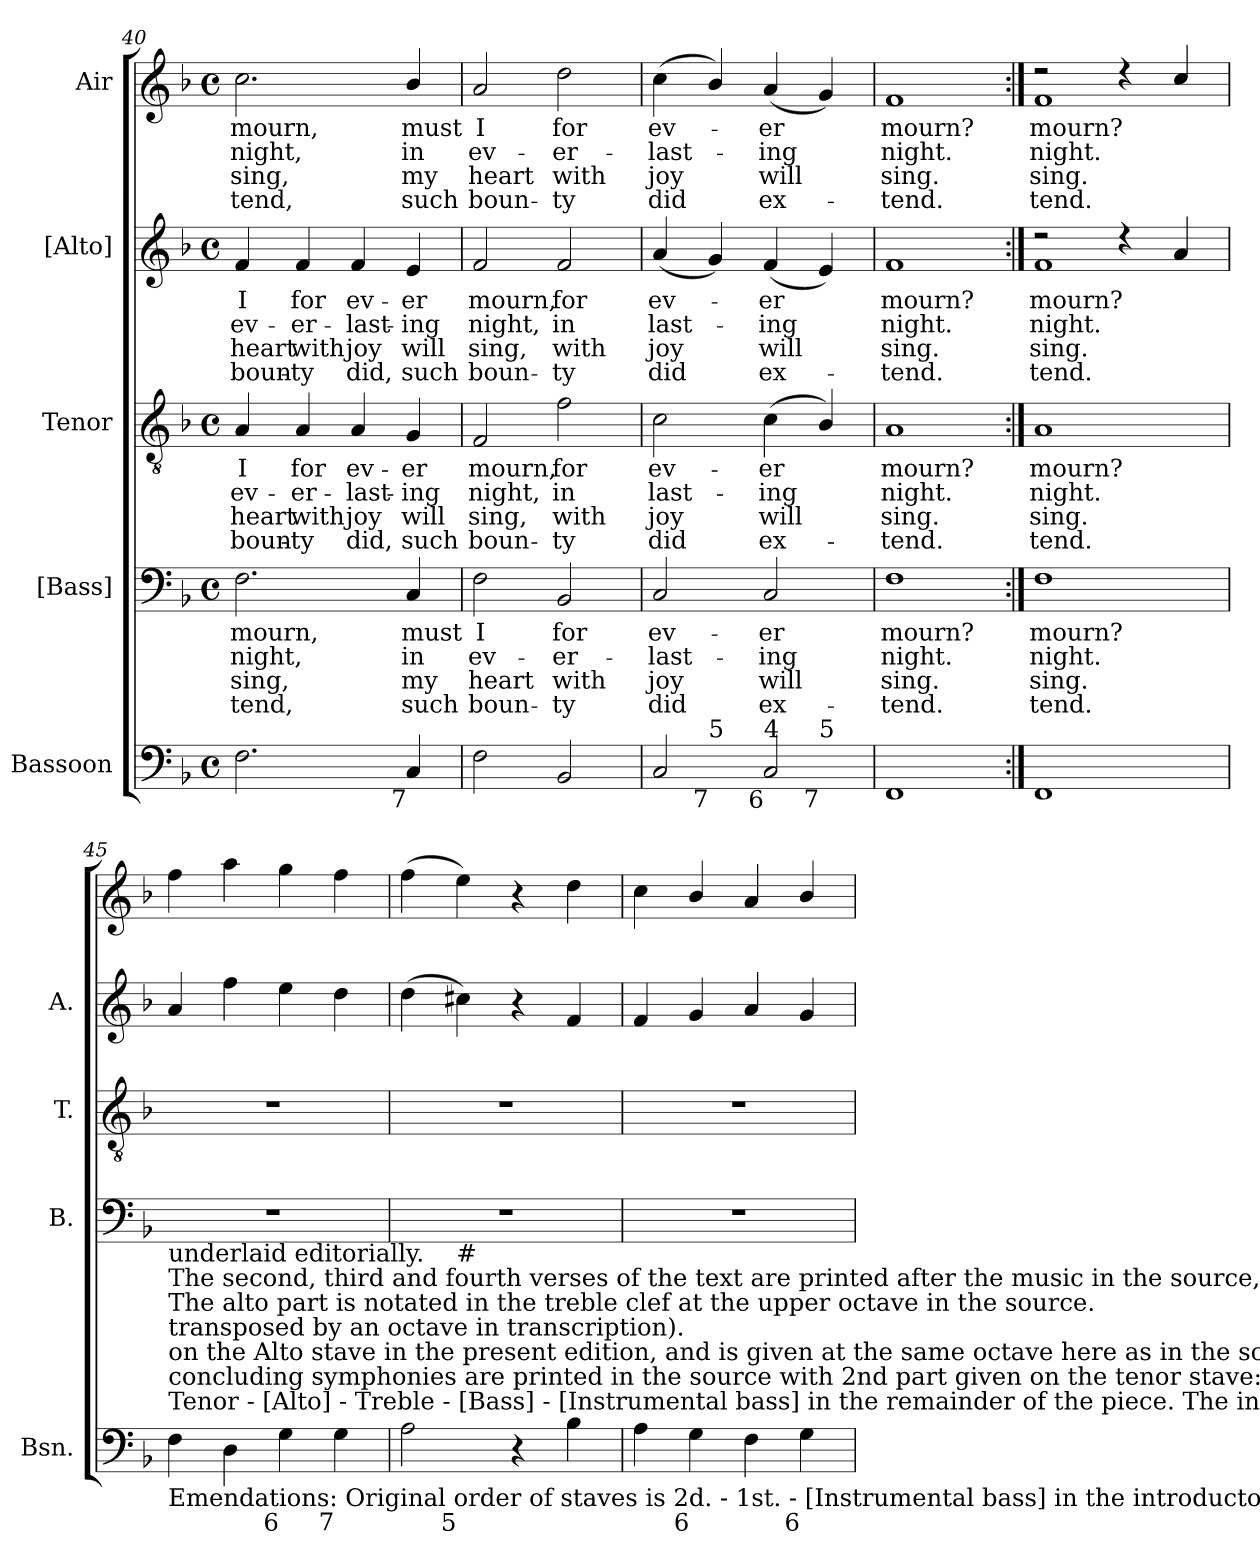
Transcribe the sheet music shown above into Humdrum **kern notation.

**kern	**kern	**text	**text	**text	**text	**kern	**text	**text	**text	**text	**kern	**text	**text	**text	**text	**kern	**text	**text	**text	**text
*part5	*part4	*part4	*part4	*part4	*part4	*part3	*part3	*part3	*part3	*part3	*part2	*part2	*part2	*part2	*part2	*part1	*part1	*part1	*part1	*part1
*staff5	*staff4	*staff4	*staff4	*staff4	*staff4	*staff3	*staff3	*staff3	*staff3	*staff3	*staff2	*staff2	*staff2	*staff2	*staff2	*staff1	*staff1	*staff1	*staff1	*staff1
*I"Bassoon	*I"[Bass]	*	*	*	*	*I"Tenor	*	*	*	*	*I"[Alto]	*	*	*	*	*I"Air	*	*	*	*
*I'Bsn.	*I'B.	*	*	*	*	*I'T.	*	*	*	*	*I'A.	*	*	*	*	*	*	*	*	*
!!LO:PB:g=z
*clefF4	*clefF4	*	*	*	*	*clefGv2	*	*	*	*	*clefG2	*	*	*	*	*clefG2	*	*	*	*
*	*	*	*	*	*	*ITrd7c12	*	*	*	*	*	*	*	*	*	*	*	*	*	*
*k[b-]	*k[b-]	*	*	*	*	*k[b-]	*	*	*	*	*k[b-]	*	*	*	*	*k[b-]	*	*	*	*
*F:	*F:	*	*	*	*	*F:	*	*	*	*	*F:	*	*	*	*	*F:	*	*	*	*
*M4/4	*M4/4	*	*	*	*	*M4/4	*	*	*	*	*M4/4	*	*	*	*	*M4/4	*	*	*	*
*met(c)	*met(c)	*	*	*	*	*met(c)	*	*	*	*	*met(c)	*	*	*	*	*met(c)	*	*	*	*
=40	=40	=40	=40	=40	=40	=40	=40	=40	=40	=40	=40	=40	=40	=40	=40	=40	=40	=40	=40	=40
!	!	!LO:LY:b:color=#000000	!LO:LY:b:color=#000000	!LO:LY:b:color=#000000	!LO:LY:b:color=#000000	!	!	!	!	!	!	!	!	!	!	!	!	!	!	!
!	!	!	!	!	!	!	!LO:LY:b:color=#000000	!LO:LY:b:color=#000000	!LO:LY:b:color=#000000	!LO:LY:b:color=#000000	!	!	!	!	!	!	!	!	!	!
!	!	!	!	!	!	!	!	!	!	!	!	!LO:LY:b:color=#000000	!LO:LY:b:color=#000000	!LO:LY:b:color=#000000	!LO:LY:b:color=#000000	!	!	!	!	!
!	!	!	!	!	!	!	!	!	!	!	!	!	!	!	!	!	!LO:LY:b:color=#000000	!LO:LY:b:color=#000000	!LO:LY:b:color=#000000	!LO:LY:b:color=#000000
2.Fi\	2.Fi\	mourn,	night,	-sing,	tend,	4AAi/	I	ev-	heart	boun-	4fi/	I	ev-	heart	boun-	2.cci\	mourn,	night,	-sing,	tend,
!	!	!	!	!	!	!	!LO:LY:b:color=#000000	!LO:LY:b:color=#000000	!LO:LY:b:color=#000000	!LO:LY:b:color=#000000	!	!	!	!	!	!	!	!	!	!
!	!	!	!	!	!	!	!	!	!	!	!	!LO:LY:b:color=#000000	!LO:LY:b:color=#000000	!LO:LY:b:color=#000000	!LO:LY:b:color=#000000	!	!	!	!	!
.	.	.	.	.	.	4AAi/	for	-er-	-with	ty	4fi/	for	-er-	-with	ty	.	.	.	.	.
!	!	!	!	!	!	!	!LO:LY:b:color=#000000	!LO:LY:b:color=#000000	!LO:LY:b:color=#000000	!LO:LY:b:color=#000000	!	!	!	!	!	!	!	!	!	!
!	!	!	!	!	!	!	!	!	!	!	!	!LO:LY:b:color=#000000	!LO:LY:b:color=#000000	!LO:LY:b:color=#000000	!LO:LY:b:color=#000000	!	!	!	!	!
.	.	.	.	.	.	4AAi/	ev-	-last-	joy	did,	4fi/	ev-	-last-	joy	did,	.	.	.	.	.
!	!	!LO:LY:b:color=#000000	!LO:LY:b:color=#000000	!LO:LY:b:color=#000000	!LO:LY:b:color=#000000	!	!	!	!	!	!	!	!	!	!	!	!	!	!	!
!	!	!	!	!	!	!	!LO:LY:b:color=#000000	!LO:LY:b:color=#000000	!LO:LY:b:color=#000000	!LO:LY:b:color=#000000	!	!	!	!	!	!	!	!	!	!
!	!	!	!	!	!	!	!	!	!	!	!	!LO:LY:b:color=#000000	!LO:LY:b:color=#000000	!LO:LY:b:color=#000000	!LO:LY:b:color=#000000	!	!	!	!	!
!LO:TX:b:rj:t=7	!	!	!	!	!	!	!	!	!	!	!	!	!	!	!	!	!	!	!	!
!	!	!	!	!	!	!	!	!	!	!	!	!	!	!	!	!	!LO:LY:b:color=#000000	!LO:LY:b:color=#000000	!LO:LY:b:color=#000000	!LO:LY:b:color=#000000
4Ci/	4Ci/	must	in	my	such	4GGi/	-er	-ing	will	such	4ei/	-er	-ing	will	such	4b-i/	must	in	my	such
=41	=41	=41	=41	=41	=41	=41	=41	=41	=41	=41	=41	=41	=41	=41	=41	=41	=41	=41	=41	=41
!	!	!LO:LY:b:color=#000000	!LO:LY:b:color=#000000	!LO:LY:b:color=#000000	!LO:LY:b:color=#000000	!	!	!	!	!	!	!	!	!	!	!	!	!	!	!
!	!	!	!	!	!	!	!LO:LY:b:color=#000000	!LO:LY:b:color=#000000	!LO:LY:b:color=#000000	!LO:LY:b:color=#000000	!	!	!	!	!	!	!	!	!	!
!	!	!	!	!	!	!	!	!	!	!	!	!LO:LY:b:color=#000000	!LO:LY:b:color=#000000	!LO:LY:b:color=#000000	!LO:LY:b:color=#000000	!	!	!	!	!
!	!	!	!	!	!	!	!	!	!	!	!	!	!	!	!	!	!LO:LY:b:color=#000000	!LO:LY:b:color=#000000	!LO:LY:b:color=#000000	!LO:LY:b:color=#000000
2Fi\	2Fi\	I	ev-	heart	boun-	2FFi/	mourn,	night,	sing,	boun-	2fi/	mourn,	night,	sing,	boun-	2ai/	I	ev-	heart	boun-
!	!	!LO:LY:b:color=#000000	!LO:LY:b:color=#000000	!LO:LY:b:color=#000000	!LO:LY:b:color=#000000	!	!	!	!	!	!	!	!	!	!	!	!	!	!	!
!	!	!	!	!	!	!	!LO:LY:b:color=#000000	!LO:LY:b:color=#000000	!LO:LY:b:color=#000000	!LO:LY:b:color=#000000	!	!	!	!	!	!	!	!	!	!
!	!	!	!	!	!	!	!	!	!	!	!	!LO:LY:b:color=#000000	!LO:LY:b:color=#000000	!LO:LY:b:color=#000000	!LO:LY:b:color=#000000	!	!	!	!	!
!	!	!	!	!	!	!	!	!	!	!	!	!	!	!	!	!	!LO:LY:b:color=#000000	!LO:LY:b:color=#000000	!LO:LY:b:color=#000000	!LO:LY:b:color=#000000
2BB-i/	2BB-i/	for	-er-	-with	ty	2Fi\	for	in	-with	ty	2fi/	for	in	-with	ty	2ddi\	for	-er-	-with	ty
=42	=42	=42	=42	=42	=42	=42	=42	=42	=42	=42	=42	=42	=42	=42	=42	=42	=42	=42	=42	=42
!	!	!LO:LY:b:color=#000000	!LO:LY:b:color=#000000	!LO:LY:b:color=#000000	!LO:LY:b:color=#000000	!	!	!	!	!	!	!	!	!	!	!	!	!	!	!
!	!	!	!	!	!	!	!LO:LY:b:color=#000000	!LO:LY:b:color=#000000	!LO:LY:b:color=#000000	!LO:LY:b:color=#000000	!	!	!	!	!	!	!	!	!	!
!	!	!	!	!	!	!	!	!	!	!	!	!LO:LY:b:color=#000000	!LO:LY:b:color=#000000	!LO:LY:b:color=#000000	!LO:LY:b:color=#000000	!	!	!	!	!
!LO:TX:b:rj:t=8	!	!	!	!	!	!	!	!	!	!	!	!	!	!	!	!	!	!	!	!
!LO:TX:t=6	!	!	!	!	!	!	!	!	!	!	!	!	!	!	!	!	!	!	!	!
!	!	!	!	!	!	!	!	!	!	!	!	!	!	!	!	!	!LO:LY:b:color=#000000	!LO:LY:b:color=#000000	!LO:LY:b:color=#000000	!LO:LY:b:color=#000000
*^	*	*	*	*	*	*	*	*	*	*	*	*	*	*	*	*	*	*	*	*
*	*^	*	*	*	*	*	*	*	*	*	*	*	*	*	*	*	*	*	*	*	*
2Ci/	4ryy	2.ryy	2Ci/	ev-	-last-	joy	did	2Ci\	ev-	last-	joy	did	(4ai/	ev-	last-	joy	did	(4cci\	ev-	-last-	joy	did
!	!LO:TX:b:rj:t=7	!	!	!	!	!	!	!	!	!	!	!	!	!	!	!	!	!	!	!	!	!
!	!LO:TX:t=5	!	!	!	!	!	!	!	!	!	!	!	!	!	!	!	!	!	!	!	!	!
.	2.ryy	.	.	.	.	.	.	.	.	.	.	.	4gi/)	.	.	.	.	4b-i/)	.	.	.	.
!	!	!	!	!LO:LY:b:color=#000000	!LO:LY:b:color=#000000	!LO:LY:b:color=#000000	!LO:LY:b:color=#000000	!	!	!	!	!	!	!	!	!	!	!	!	!	!	!
!	!	!	!	!	!	!	!	!	!LO:LY:b:color=#000000	!LO:LY:b:color=#000000	!LO:LY:b:color=#000000	!LO:LY:b:color=#000000	!	!	!	!	!	!	!	!	!	!
!	!	!	!	!	!	!	!	!	!	!	!	!	!	!LO:LY:b:color=#000000	!LO:LY:b:color=#000000	!LO:LY:b:color=#000000	!LO:LY:b:color=#000000	!	!	!	!	!
!LO:TX:b:rj:t=6	!	!	!	!	!	!	!	!	!	!	!	!	!	!	!	!	!	!	!	!	!	!
!LO:TX:t=4	!	!	!	!	!	!	!	!	!	!	!	!	!	!	!	!	!	!	!	!	!	!
!	!	!	!	!	!	!	!	!	!	!	!	!	!	!	!	!	!	!	!LO:LY:b:color=#000000	!LO:LY:b:color=#000000	!LO:LY:b:color=#000000	!LO:LY:b:color=#000000
2Ci/	.	.	2Ci/	-er	-ing	will	ex-	(4Ci\	-er	-ing	will	ex-	(4fi/	-er	-ing	will	ex-	(4ai/	-er	-ing	will	ex-
!	!	!LO:TX:b:rj:t=7	!	!	!	!	!	!	!	!	!	!	!	!	!	!	!	!	!	!	!	!
!	!	!LO:TX:t=5	!	!	!	!	!	!	!	!	!	!	!	!	!	!	!	!	!	!	!	!
.	.	4ryy	.	.	.	.	.	4BB-i/)	.	.	.	.	4ei/)	.	.	.	.	4gi/)	.	.	.	.
*v	*v	*v	*	*	*	*	*	*	*	*	*	*	*	*	*	*	*	*	*	*	*	*
=43	=43	=43	=43	=43	=43	=43	=43	=43	=43	=43	=43	=43	=43	=43	=43	=43	=43	=43	=43	=43
*^	*	*	*	*	*	*	*	*	*	*	*	*	*	*	*	*	*	*	*	*
*	*^	*	*	*	*	*	*	*	*	*	*	*	*	*	*	*	*	*	*	*	*
!	!	!	!	!LO:LY:b:color=#000000	!LO:LY:b:color=#000000	!LO:LY:b:color=#000000	!LO:LY:b:color=#000000	!	!	!	!	!	!	!	!	!	!	!	!	!	!	!
*v	*v	*v	*	*	*	*	*	*	*	*	*	*	*	*	*	*	*	*	*	*	*	*
*^	*	*	*	*	*	*	*	*	*	*	*	*	*	*	*	*	*	*	*	*
*	*^	*	*	*	*	*	*	*	*	*	*	*	*	*	*	*	*	*	*	*	*
!	!	!	!	!	!	!	!	!	!LO:LY:b:color=#000000	!LO:LY:b:color=#000000	!LO:LY:b:color=#000000	!LO:LY:b:color=#000000	!	!	!	!	!	!	!	!	!	!
*v	*v	*v	*	*	*	*	*	*	*	*	*	*	*	*	*	*	*	*	*	*	*	*
*^	*	*	*	*	*	*	*	*	*	*	*	*	*	*	*	*	*	*	*	*
*	*^	*	*	*	*	*	*	*	*	*	*	*	*	*	*	*	*	*	*	*	*
!	!	!	!	!	!	!	!	!	!	!	!	!	!	!LO:LY:b:color=#000000	!LO:LY:b:color=#000000	!LO:LY:b:color=#000000	!LO:LY:b:color=#000000	!	!	!	!	!
*v	*v	*v	*	*	*	*	*	*	*	*	*	*	*	*	*	*	*	*	*	*	*	*
*^	*	*	*	*	*	*	*	*	*	*	*	*	*	*	*	*	*	*	*	*
*	*^	*	*	*	*	*	*	*	*	*	*	*	*	*	*	*	*	*	*	*	*
!	!	!	!	!	!	!	!	!	!	!	!	!	!	!	!	!	!	!	!LO:LY:b:color=#000000	!LO:LY:b:color=#000000	!LO:LY:b:color=#000000	!LO:LY:b:color=#000000
*v	*v	*v	*	*	*	*	*	*	*	*	*	*	*	*	*	*	*	*	*	*	*	*
1FFi	1Fi	mourn?	night.	-sing.	tend.	1AAi	mourn?	night.	-sing.	tend.	1fi	mourn?	night.	-sing.	tend.	1fi	mourn?	night.	-sing.	tend.
=44:|!	=44:|!	=44:|!	=44:|!	=44:|!	=44:|!	=44:|!	=44:|!	=44:|!	=44:|!	=44:|!	=44:|!	=44:|!	=44:|!	=44:|!	=44:|!	=44:|!	=44:|!	=44:|!	=44:|!	=44:|!
!	!	!LO:LY:b:color=#000000	!LO:LY:b:color=#000000	!LO:LY:b:color=#000000	!LO:LY:b:color=#000000	!	!	!	!	!	!	!	!	!	!	!	!	!	!	!
!	!	!	!	!	!	!	!LO:LY:b:color=#000000	!LO:LY:b:color=#000000	!LO:LY:b:color=#000000	!LO:LY:b:color=#000000	!	!	!	!	!	!	!	!	!	!
*	*	*	*	*	*	*	*	*	*	*	*^	*	*	*	*	*	*	*	*	*
!	!	!	!	!	!	!	!	!	!	!	!	!	!LO:LY:b:color=#000000	!LO:LY:b:color=#000000	!LO:LY:b:color=#000000	!LO:LY:b:color=#000000	!	!	!	!	!
*	*	*	*	*	*	*	*	*	*	*	*	*	*	*	*	*	*^	*	*	*	*
!	!	!	!	!	!	!	!	!	!	!	!	!	!	!	!	!	!	!	!LO:LY:b:color=#000000	!LO:LY:b:color=#000000	!LO:LY:b:color=#000000	!LO:LY:b:color=#000000
1FFi	1Fi	mourn?	night.	sing.	-tend.	1AAi	mourn?	night.	sing.	-tend.	2r	1fi	mourn?	night.	sing.	-tend.	2r	1fi	mourn?	night.	sing.	-tend.
.	.	.	.	.	.	.	.	.	.	.	4r	.	.	.	.	.	4r	.	.	.	.	.
.	.	.	.	.	.	.	.	.	.	.	4ai/	.	.	.	.	.	4cci/	.	.	.	.	.
*	*	*	*	*	*	*	*	*	*	*	*v	*v	*	*	*	*	*	*	*	*	*	*
*	*	*	*	*	*	*	*	*	*	*	*	*	*	*	*	*v	*v	*	*	*	*
!!LO:LB:g=z
=45	=45	=45	=45	=45	=45	=45	=45	=45	=45	=45	=45	=45	=45	=45	=45	=45	=45	=45	=45	=45
!LO:TX:b:t=Emendations&colon; Original order of staves is 2d. - 1st. - [Instrumental bass] in the introductory symphony, and	!	!	!	!	!	!	!	!	!	!	!	!	!	!	!	!	!	!	!	!
!LO:TX:t=Tenor - [Alto] - Treble - [Bass] - [Instrumental bass] in the remainder of the piece. The intermediate and	!	!	!	!	!	!	!	!	!	!	!	!	!	!	!	!	!	!	!	!
!LO:TX:t=concluding symphonies are printed in the source with 2nd part given on the tenor stave&colon; this has been given	!	!	!	!	!	!	!	!	!	!	!	!	!	!	!	!	!	!	!	!
!LO:TX:t=on the Alto stave in the present edition, and is given at the same octave here as in the source (it has not been	!	!	!	!	!	!	!	!	!	!	!	!	!	!	!	!	!	!	!	!
!LO:TX:t=transposed by an octave in transcription).	!	!	!	!	!	!	!	!	!	!	!	!	!	!	!	!	!	!	!	!
!LO:TX:t=The alto part is notated in the treble clef at the upper octave in the source.	!	!	!	!	!	!	!	!	!	!	!	!	!	!	!	!	!	!	!	!
!LO:TX:t=The second, third and fourth verses of the text are printed after the music in the source, and have here been	!	!	!	!	!	!	!	!	!	!	!	!	!	!	!	!	!	!	!	!
!LO:TX:t=underlaid editorially.	!	!	!	!	!	!	!	!	!	!	!	!	!	!	!	!	!	!	!	!
4Fi\	1r	.	.	.	.	1r	.	.	.	.	4ai/	.	.	.	.	4ffi\	.	.	.	.
4Di\	.	.	.	.	.	.	.	.	.	.	4ffi\	.	.	.	.	4aai\	.	.	.	.
!LO:TX:b:rj:t=6	!	!	!	!	!	!	!	!	!	!	!	!	!	!	!	!	!	!	!	!
4Gi\	.	.	.	.	.	.	.	.	.	.	4eei\	.	.	.	.	4ggi\	.	.	.	.
!LO:TX:b:rj:t=7	!	!	!	!	!	!	!	!	!	!	!	!	!	!	!	!	!	!	!	!
4Gi\	.	.	.	.	.	.	.	.	.	.	4ddi\	.	.	.	.	4ffi\	.	.	.	.
=46	=46	=46	=46	=46	=46	=46	=46	=46	=46	=46	=46	=46	=46	=46	=46	=46	=46	=46	=46	=46
!LO:TX:b:rj:t=6	!	!	!	!	!	!	!	!	!	!	!	!	!	!	!	!	!	!	!	!
!LO:TX:t=4	!	!	!	!	!	!	!	!	!	!	!	!	!	!	!	!	!	!	!	!
*^	*	*	*	*	*	*	*	*	*	*	*	*	*	*	*	*	*	*	*	*
2Ai\	4ryy	1r	.	.	.	.	1r	.	.	.	.	(4ddi\	.	.	.	.	(4ffi\	.	.	.	.
!	!LO:TX:b:rj:t=5	!	!	!	!	!	!	!	!	!	!	!	!	!	!	!	!	!	!	!	!
!	!LO:TX:t=#	!	!	!	!	!	!	!	!	!	!	!	!	!	!	!	!	!	!	!	!
.	2.ryy	.	.	.	.	.	.	.	.	.	.	4cc#Xi\)	.	.	.	.	4eei\)	.	.	.	.
4r	.	.	.	.	.	.	.	.	.	.	.	4r	.	.	.	.	4r	.	.	.	.
4B-i\	.	.	.	.	.	.	.	.	.	.	.	4fi/	.	.	.	.	4ddi\	.	.	.	.
=47	=47	=47	=47	=47	=47	=47	=47	=47	=47	=47	=47	=47	=47	=47	=47	=47	=47	=47	=47	=47	=47
!LO:TX:b:rj:t=6	!	!	!	!	!	!	!	!	!	!	!	!	!	!	!	!	!	!	!	!	!
*v	*v	*	*	*	*	*	*	*	*	*	*	*	*	*	*	*	*	*	*	*	*
4Ai\	1r	.	.	.	.	1r	.	.	.	.	4fi/	.	.	.	.	4cci\	.	.	.	.
!LO:TX:b:rj:t=6	!	!	!	!	!	!	!	!	!	!	!	!	!	!	!	!	!	!	!	!
4Gi\	.	.	.	.	.	.	.	.	.	.	4gi/	.	.	.	.	4b-i/	.	.	.	.
4Fi\	.	.	.	.	.	.	.	.	.	.	4ai/	.	.	.	.	4ai/	.	.	.	.
!LO:TX:b:rj:t=6	!	!	!	!	!	!	!	!	!	!	!	!	!	!	!	!	!	!	!	!
4Gi\	.	.	.	.	.	.	.	.	.	.	4gi/	.	.	.	.	4b-i/	.	.	.	.
=	=	=	=	=	=	=	=	=	=	=	=	=	=	=	=	=	=	=	=	=
*-	*-	*-	*-	*-	*-	*-	*-	*-	*-	*-	*-	*-	*-	*-	*-	*-	*-	*-	*-	*-
